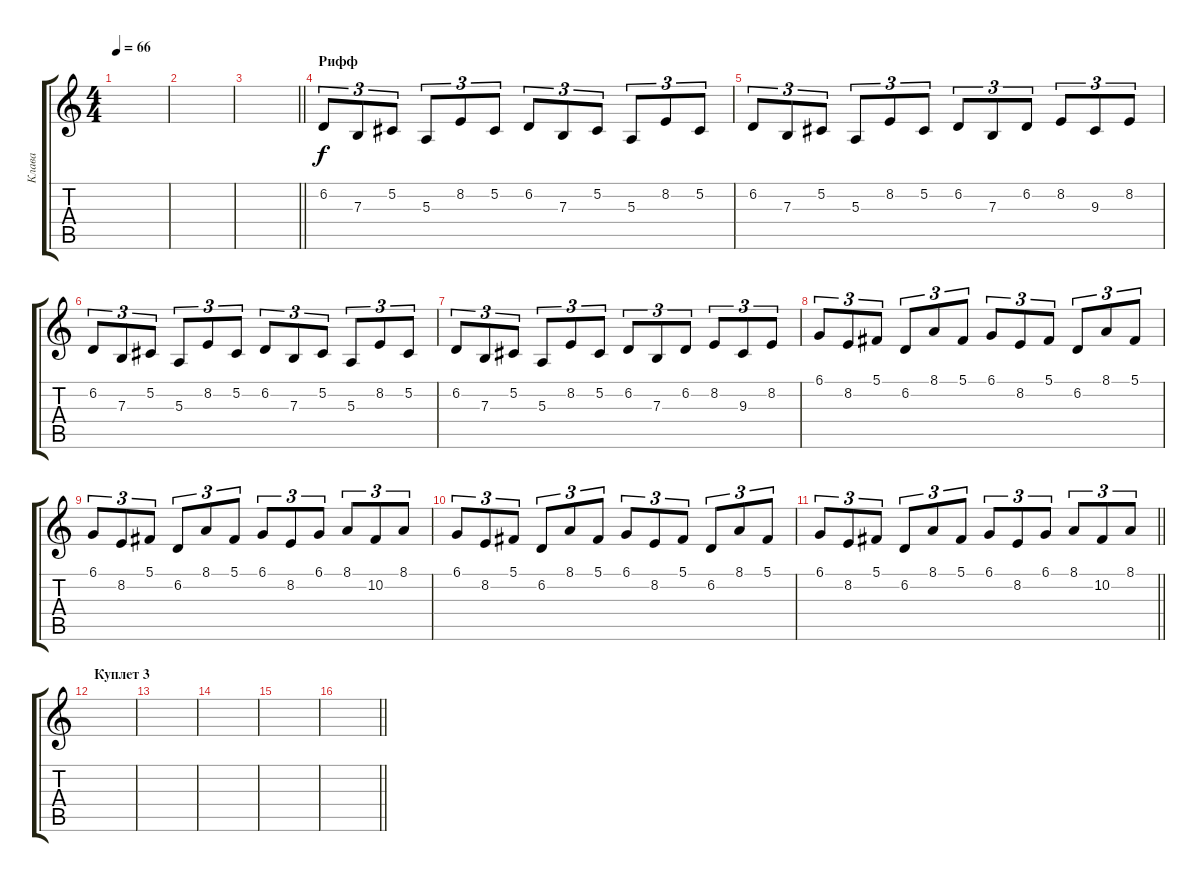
\track ("Клава" "Клава") {instrument lead1square}
\staff {score tabs}
\tuning (Db4 Ab3 E3 B2 Gb2 B1) {hide}
\ts (4 4)
\tempo 66
\clef g2
\ks c
|
|
\barLineRight lightlight
|
\section ("" "Рифф")
6.2.8{tu (3 2)} 7.3.8{tu (3 2)} 5.2.8{tu (3 2)} 5.3.8{tu (3 2)} 8.2.8{tu (3 2)} 5.2.8{tu (3 2)} 6.2.8{tu (3 2)} 7.3.8{tu (3 2)} 5.2.8{tu (3 2)} 5.3.8{tu (3 2)} 8.2.8{tu (3 2)} 5.2.8{tu (3 2)} |
6.2.8{tu (3 2)} 7.3.8{tu (3 2)} 5.2.8{tu (3 2)} 5.3.8{tu (3 2)} 8.2.8{tu (3 2)} 5.2.8{tu (3 2)} 6.2.8{tu (3 2)} 7.3.8{tu (3 2)} 6.2.8{tu (3 2)} 8.2.8{tu (3 2)} 9.3.8{tu (3 2)} 8.2.8{tu (3 2)} |
6.2.8{tu (3 2)} 7.3.8{tu (3 2)} 5.2.8{tu (3 2)} 5.3.8{tu (3 2)} 8.2.8{tu (3 2)} 5.2.8{tu (3 2)} 6.2.8{tu (3 2)} 7.3.8{tu (3 2)} 5.2.8{tu (3 2)} 5.3.8{tu (3 2)} 8.2.8{tu (3 2)} 5.2.8{tu (3 2)} |
6.2.8{tu (3 2)} 7.3.8{tu (3 2)} 5.2.8{tu (3 2)} 5.3.8{tu (3 2)} 8.2.8{tu (3 2)} 5.2.8{tu (3 2)} 6.2.8{tu (3 2)} 7.3.8{tu (3 2)} 6.2.8{tu (3 2)} 8.2.8{tu (3 2)} 9.3.8{tu (3 2)} 8.2.8{tu (3 2)} |
6.1.8{tu (3 2)} 8.2.8{tu (3 2)} 5.1.8{tu (3 2)} 6.2.8{tu (3 2)} 8.1.8{tu (3 2)} 5.1.8{tu (3 2)} 6.1.8{tu (3 2)} 8.2.8{tu (3 2)} 5.1.8{tu (3 2)} 6.2.8{tu (3 2)} 8.1.8{tu (3 2)} 5.1.8{tu (3 2)} |
6.1.8{tu (3 2)} 8.2.8{tu (3 2)} 5.1.8{tu (3 2)} 6.2.8{tu (3 2)} 8.1.8{tu (3 2)} 5.1.8{tu (3 2)} 6.1.8{tu (3 2)} 8.2.8{tu (3 2)} 6.1.8{tu (3 2)} 8.1.8{tu (3 2)} 10.2.8{tu (3 2)} 8.1.8{tu (3 2)} |
6.1.8{tu (3 2)} 8.2.8{tu (3 2)} 5.1.8{tu (3 2)} 6.2.8{tu (3 2)} 8.1.8{tu (3 2)} 5.1.8{tu (3 2)} 6.1.8{tu (3 2)} 8.2.8{tu (3 2)} 5.1.8{tu (3 2)} 6.2.8{tu (3 2)} 8.1.8{tu (3 2)} 5.1.8{tu (3 2)} |
\barLineRight lightlight
6.1.8{tu (3 2)} 8.2.8{tu (3 2)} 5.1.8{tu (3 2)} 6.2.8{tu (3 2)} 8.1.8{tu (3 2)} 5.1.8{tu (3 2)} 6.1.8{tu (3 2)} 8.2.8{tu (3 2)} 6.1.8{tu (3 2)} 8.1.8{tu (3 2)} 10.2.8{tu (3 2)} 8.1.8{tu (3 2)} |
\section ("" "Куплет 3")
|
|
|
|
\barLineRight lightlight
